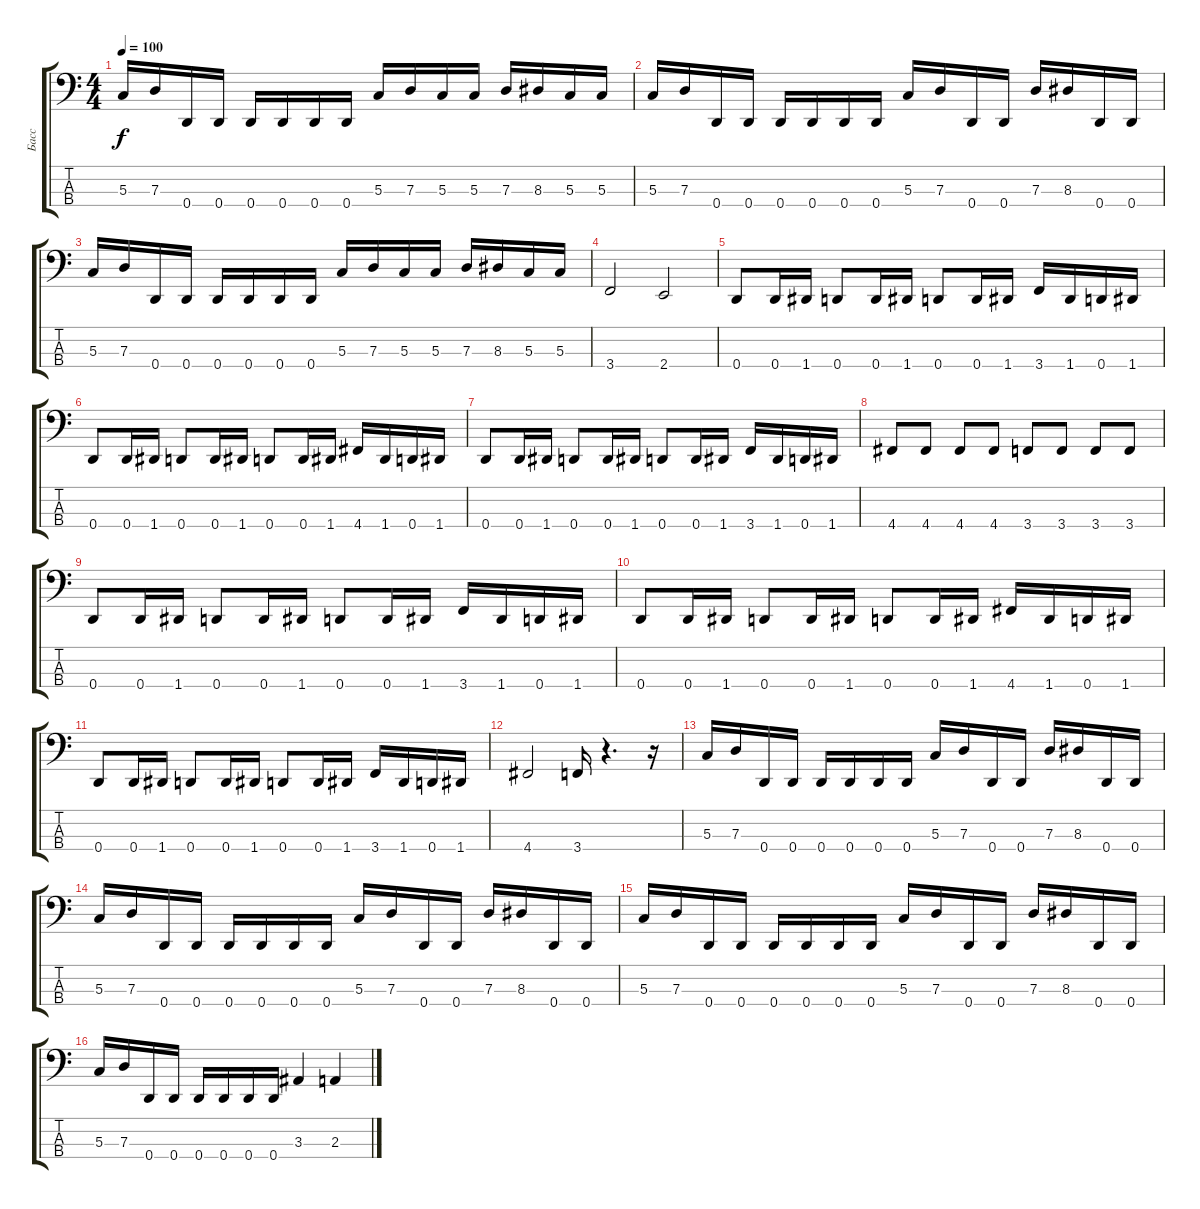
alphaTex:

\track ("Басс" "Басс") {instrument electricbassfinger}
\staff {score tabs}
\tuning (F2 C2 G1 D1) {hide}
\ts (4 4)
\tempo 100
\clef f4
\ks c
5.3.16{dy f} 7.3.16 0.4.16 0.4.16 0.4.16 0.4.16 0.4.16 0.4.16 5.3.16 7.3.16 5.3.16 5.3.16 7.3.16 8.3.16 5.3.16 5.3.16 |
5.3.16 7.3.16 0.4.16 0.4.16 0.4.16 0.4.16 0.4.16 0.4.16 5.3.16 7.3.16 0.4.16 0.4.16 7.3.16 8.3.16 0.4.16 0.4.16 |
5.3.16 7.3.16 0.4.16 0.4.16 0.4.16 0.4.16 0.4.16 0.4.16 5.3.16 7.3.16 5.3.16 5.3.16 7.3.16 8.3.16 5.3.16 5.3.16 |
3.4.2 2.4.2 |
0.4.8 0.4.16 1.4.16 0.4.8 0.4.16 1.4.16 0.4.8 0.4.16 1.4.16 3.4.16 1.4.16 0.4.16 1.4.16 |
0.4.8 0.4.16 1.4.16 0.4.8 0.4.16 1.4.16 0.4.8 0.4.16 1.4.16 4.4.16 1.4.16 0.4.16 1.4.16 |
0.4.8 0.4.16 1.4.16 0.4.8 0.4.16 1.4.16 0.4.8 0.4.16 1.4.16 3.4.16 1.4.16 0.4.16 1.4.16 |
4.4.8 4.4.8 4.4.8 4.4.8 3.4.8 3.4.8 3.4.8 3.4.8 |
0.4.8 0.4.16 1.4.16 0.4.8 0.4.16 1.4.16 0.4.8 0.4.16 1.4.16 3.4.16 1.4.16 0.4.16 1.4.16 |
0.4.8 0.4.16 1.4.16 0.4.8 0.4.16 1.4.16 0.4.8 0.4.16 1.4.16 4.4.16 1.4.16 0.4.16 1.4.16 |
0.4.8 0.4.16 1.4.16 0.4.8 0.4.16 1.4.16 0.4.8 0.4.16 1.4.16 3.4.16 1.4.16 0.4.16 1.4.16 |
4.4.2 3.4.16 r.4{d} r.16 |
5.3.16 7.3.16 0.4.16 0.4.16 0.4.16 0.4.16 0.4.16 0.4.16 5.3.16 7.3.16 0.4.16 0.4.16 7.3.16 8.3.16 0.4.16 0.4.16 |
5.3.16 7.3.16 0.4.16 0.4.16 0.4.16 0.4.16 0.4.16 0.4.16 5.3.16 7.3.16 0.4.16 0.4.16 7.3.16 8.3.16 0.4.16 0.4.16 |
5.3.16 7.3.16 0.4.16 0.4.16 0.4.16 0.4.16 0.4.16 0.4.16 5.3.16 7.3.16 0.4.16 0.4.16 7.3.16 8.3.16 0.4.16 0.4.16 |
5.3.16 7.3.16 0.4.16 0.4.16 0.4.16 0.4.16 0.4.16 0.4.16 3.3.4 2.3.4
